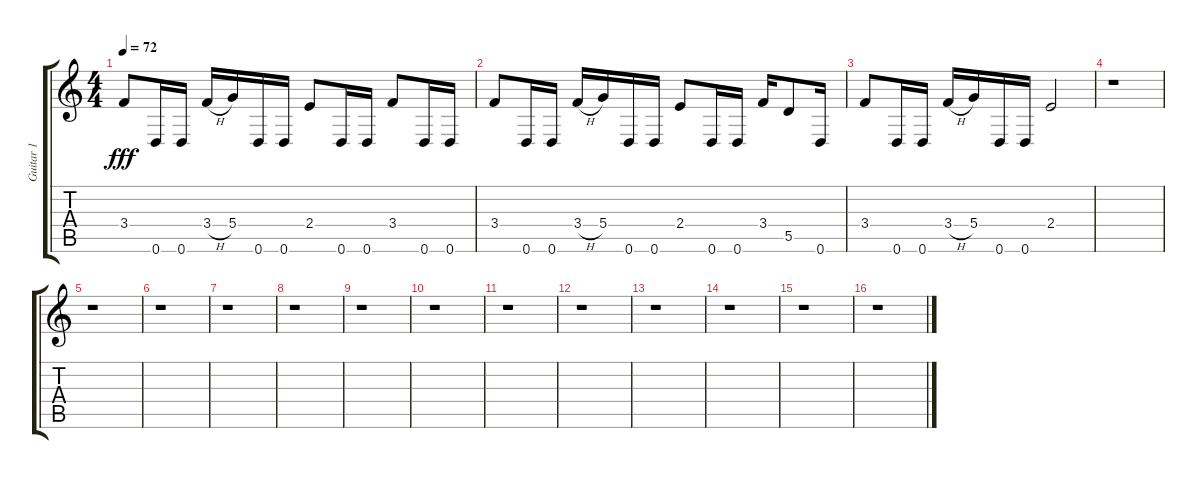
\track ("Guitar 1" "Guitar 1") {instrument acousticguitarsteel}
\staff {score tabs}
\tuning (E4 B3 G3 D3 A2 D2) {hide}
\ts (4 4)
\tempo 72
\clef g2
\ks c
3.4.8{dy fff} 0.6.16 0.6.16 3.4{h}.16 5.4.16 0.6.16 0.6.16 2.4.8 0.6.16 0.6.16 3.4.8 0.6.16 0.6.16 |
3.4.8 0.6.16 0.6.16 3.4{h}.16 5.4.16 0.6.16 0.6.16 2.4.8 0.6.16 0.6.16 3.4.16 5.5.8 0.6.16 |
3.4.8 0.6.16 0.6.16 3.4{h}.16 5.4.16 0.6.16 0.6.16 2.4.2 |
r.1 |
r.1 |
r.1 |
r.1 |
r.1 |
r.1 |
r.1 |
r.1 |
r.1 |
r.1 |
r.1 |
r.1 |
r.1
